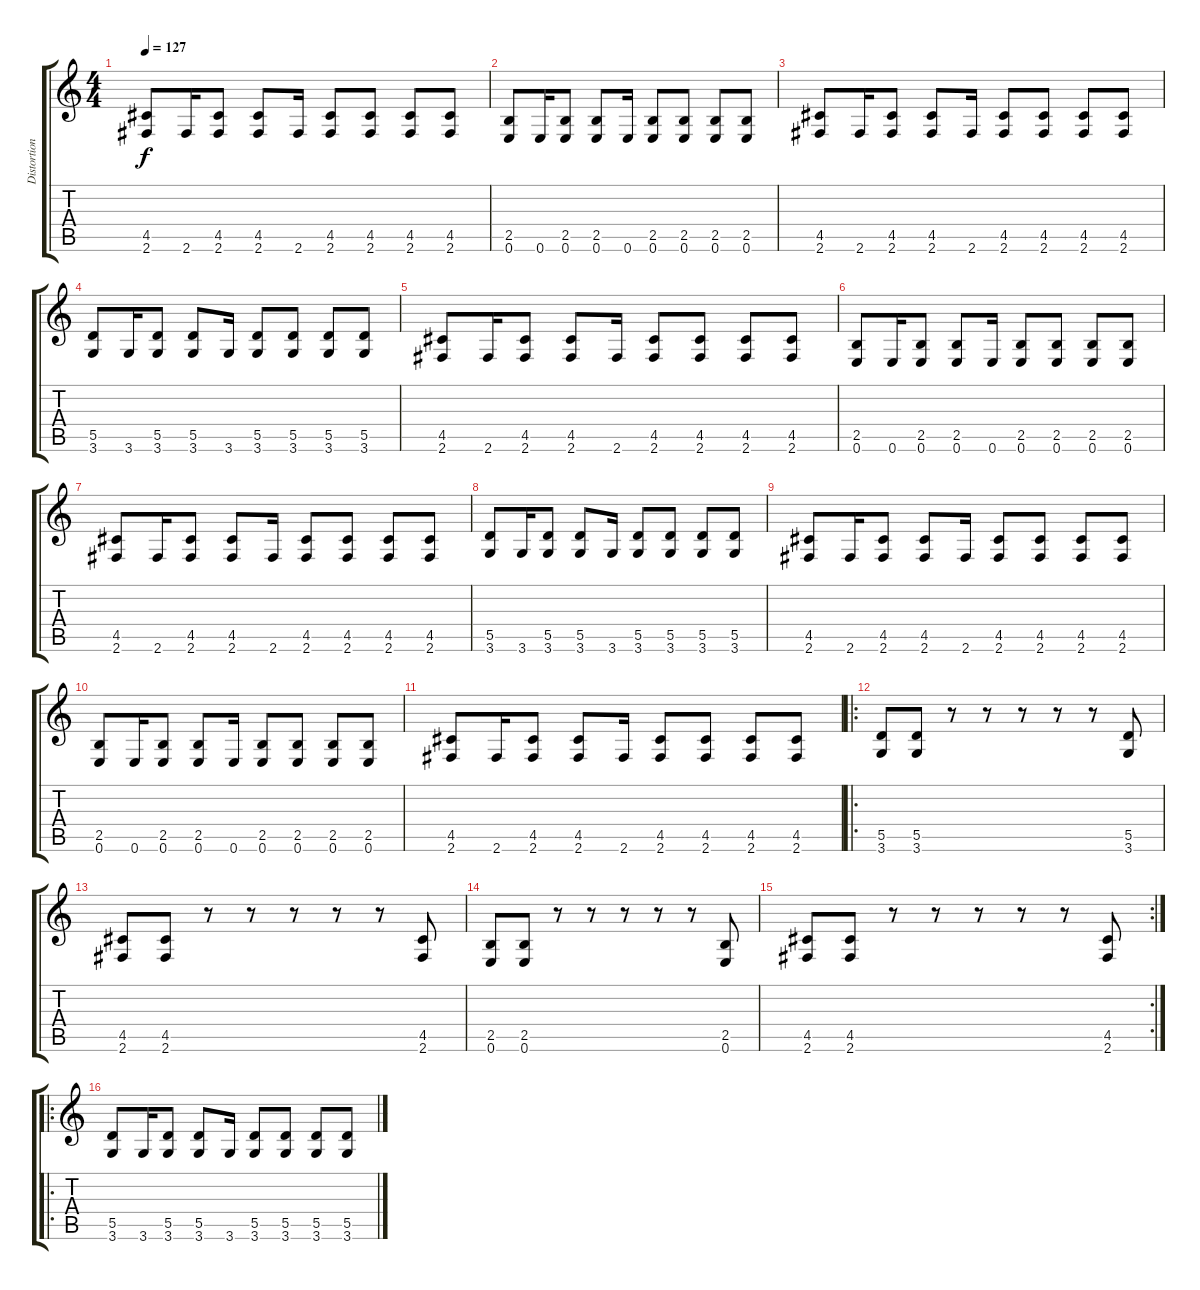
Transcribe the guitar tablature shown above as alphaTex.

\track ("Distortion L" "Distortion") {instrument distortionguitar}
\staff {score tabs}
\tuning (E4 B3 G3 D3 A2 E2) {hide}
\ts (4 4)
\tempo 127
\clef g2
\ks c
(4.5 2.6).8{dy f} 2.6.16 (4.5 2.6).8 (4.5 2.6).8 2.6.16 (4.5 2.6).8 (4.5 2.6).8 (4.5 2.6).8 (4.5 2.6).8 |
(2.5 0.6).8 0.6.16 (2.5 0.6).8 (2.5 0.6).8 0.6.16 (2.5 0.6).8 (2.5 0.6).8 (2.5 0.6).8 (2.5 0.6).8 |
(4.5 2.6).8 2.6.16 (4.5 2.6).8 (4.5 2.6).8 2.6.16 (4.5 2.6).8 (4.5 2.6).8 (4.5 2.6).8 (4.5 2.6).8 |
(5.5 3.6).8 3.6.16 (5.5 3.6).8 (5.5 3.6).8 3.6.16 (5.5 3.6).8 (5.5 3.6).8 (5.5 3.6).8 (5.5 3.6).8 |
(4.5 2.6).8 2.6.16 (4.5 2.6).8 (4.5 2.6).8 2.6.16 (4.5 2.6).8 (4.5 2.6).8 (4.5 2.6).8 (4.5 2.6).8 |
(2.5 0.6).8 0.6.16 (2.5 0.6).8 (2.5 0.6).8 0.6.16 (2.5 0.6).8 (2.5 0.6).8 (2.5 0.6).8 (2.5 0.6).8 |
(4.5 2.6).8 2.6.16 (4.5 2.6).8 (4.5 2.6).8 2.6.16 (4.5 2.6).8 (4.5 2.6).8 (4.5 2.6).8 (4.5 2.6).8 |
(5.5 3.6).8 3.6.16 (5.5 3.6).8 (5.5 3.6).8 3.6.16 (5.5 3.6).8 (5.5 3.6).8 (5.5 3.6).8 (5.5 3.6).8 |
(4.5 2.6).8 2.6.16 (4.5 2.6).8 (4.5 2.6).8 2.6.16 (4.5 2.6).8 (4.5 2.6).8 (4.5 2.6).8 (4.5 2.6).8 |
(2.5 0.6).8 0.6.16 (2.5 0.6).8 (2.5 0.6).8 0.6.16 (2.5 0.6).8 (2.5 0.6).8 (2.5 0.6).8 (2.5 0.6).8 |
(4.5 2.6).8 2.6.16 (4.5 2.6).8 (4.5 2.6).8 2.6.16 (4.5 2.6).8 (4.5 2.6).8 (4.5 2.6).8 (4.5 2.6).8 |
\ro
(5.5 3.6).8 (5.5 3.6).8 r.8 r.8 r.8 r.8 r.8 (5.5 3.6).8 |
(4.5 2.6).8 (4.5 2.6).8 r.8 r.8 r.8 r.8 r.8 (4.5 2.6).8 |
(2.5 0.6).8 (2.5 0.6).8 r.8 r.8 r.8 r.8 r.8 (2.5 0.6).8 |
\rc 2
(4.5 2.6).8 (4.5 2.6).8 r.8 r.8 r.8 r.8 r.8 (4.5 2.6).8 |
\ro
(5.5 3.6).8 3.6.16 (5.5 3.6).8 (5.5 3.6).8 3.6.16 (5.5 3.6).8 (5.5 3.6).8 (5.5 3.6).8 (5.5 3.6).8
